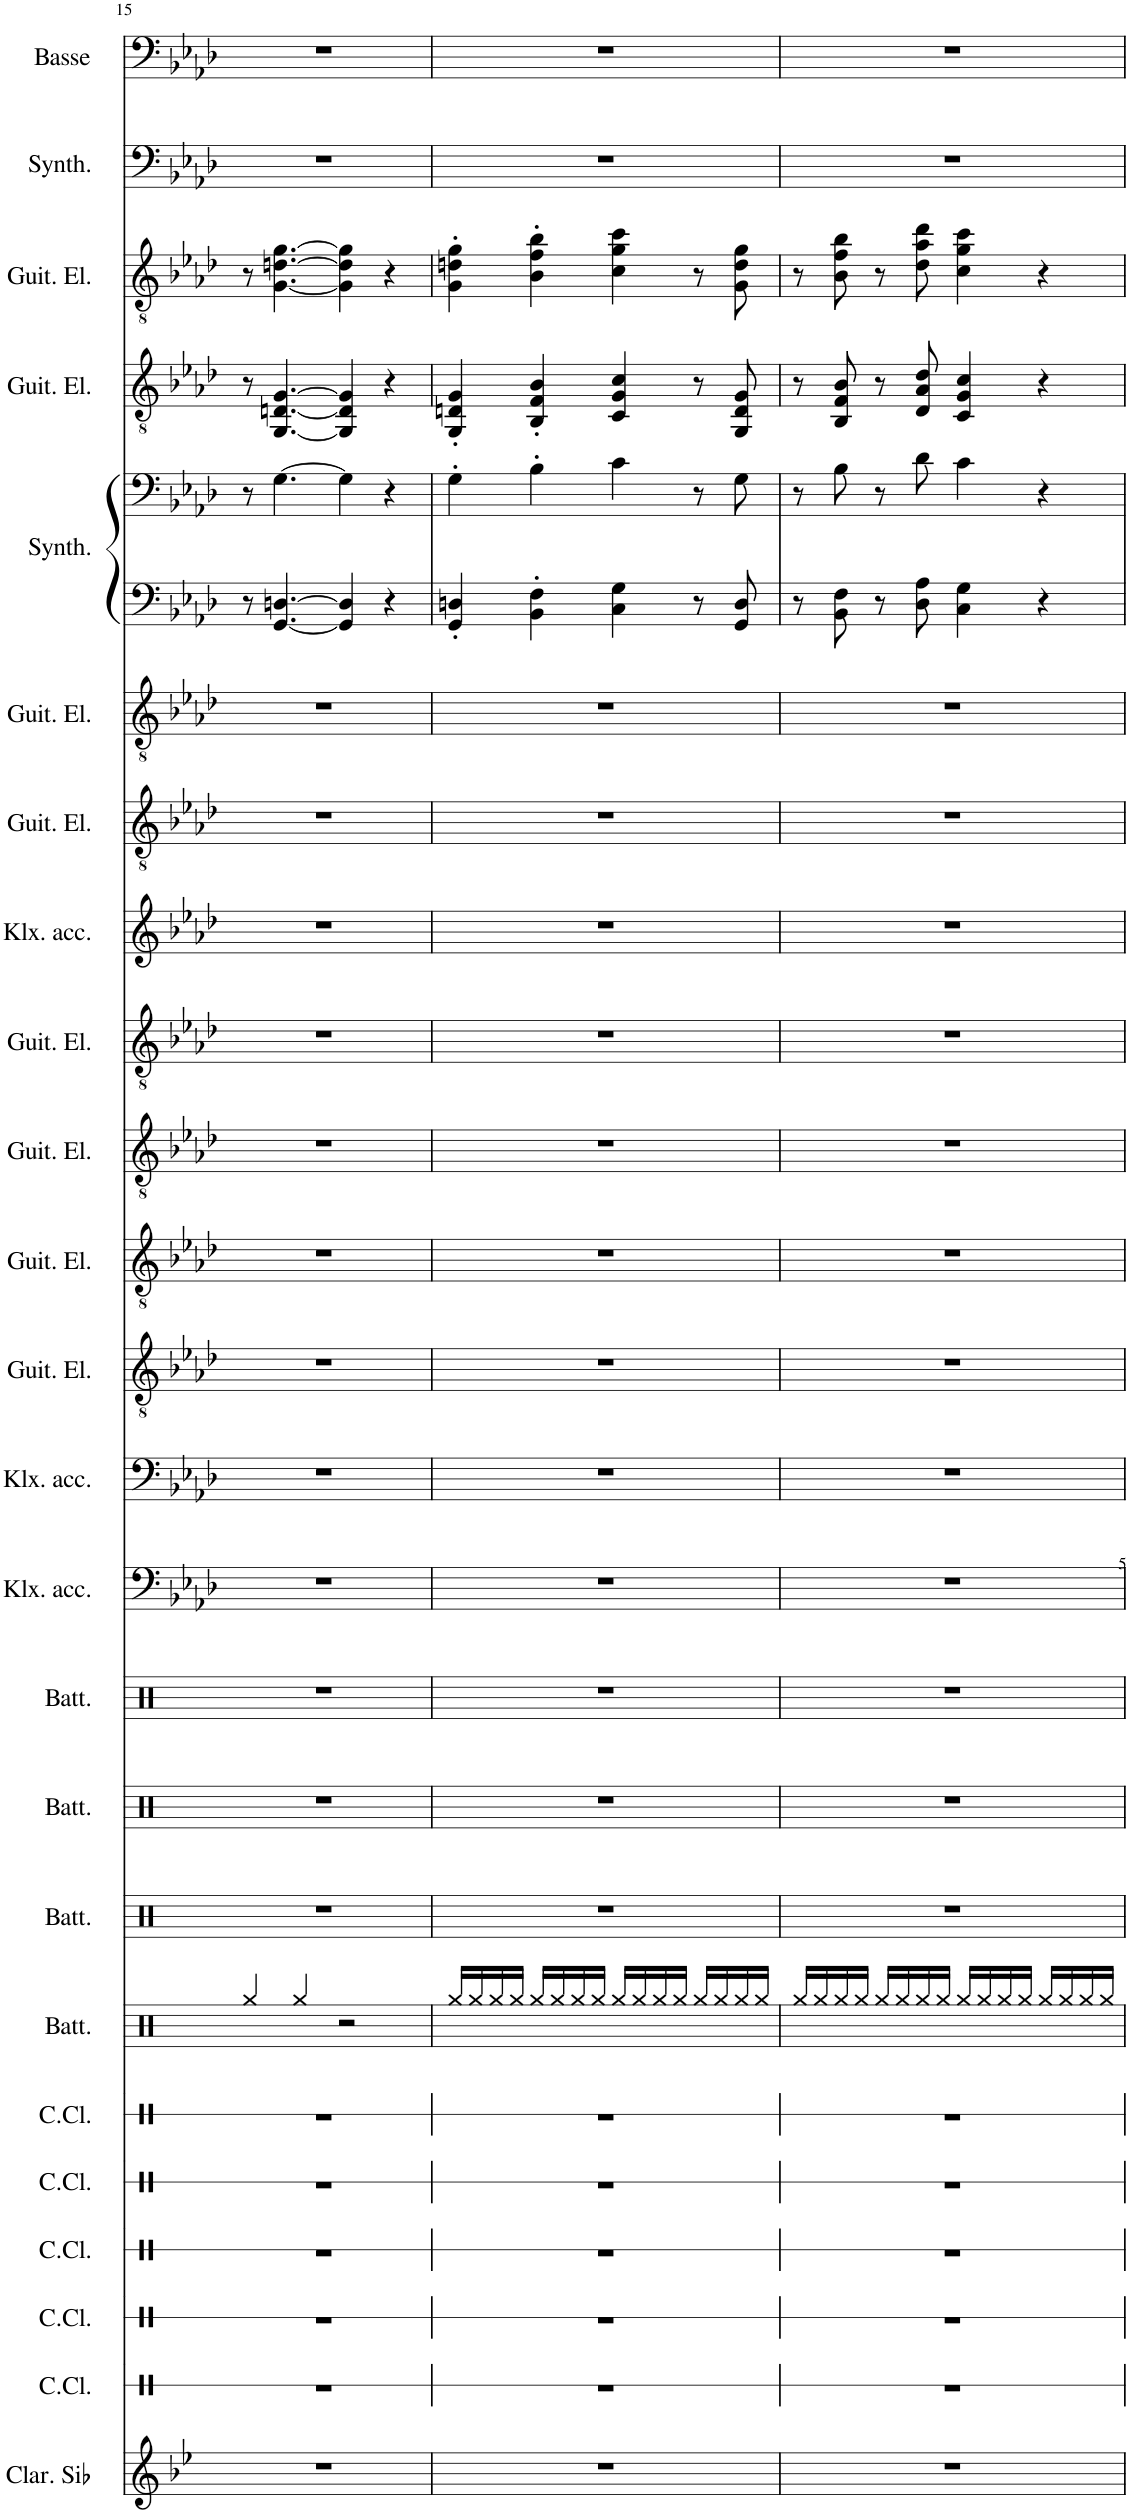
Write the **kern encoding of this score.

**kern	**kern	**kern	**kern	**kern	**kern	**kern	**kern	**kern	**kern	**kern	**kern	**kern	**kern	**kern	**kern	**kern	**kern	**kern	**kern	**kern	**kern	**kern	**kern	**kern
*part24	*part23	*part22	*part21	*part20	*part19	*part18	*part17	*part16	*part15	*part14	*part13	*part12	*part11	*part10	*part9	*part8	*part7	*part6	*part5	*part5	*part4	*part3	*part2	*part1
*staff25	*staff24	*staff23	*staff22	*staff21	*staff20	*staff19	*staff18	*staff17	*staff16	*staff15	*staff14	*staff13	*staff12	*staff11	*staff10	*staff9	*staff8	*staff7	*staff6	*staff5	*staff4	*staff3	*staff2	*staff1
*I"Clarinette en Sib	*I"Caisse claire	*I"Caisse claire	*I"Caisse claire	*I"Caisse claire	*I"Caisse claire	*I"Batterie	*I"Batterie	*I"Batterie	*I"Batterie	*I"Klaxon accordés.	*I"Klaxon accordés.	*I"Guitare électrique	*I"Guitare électrique	*I"Guitare électrique	*I"Guitare électrique	*I"Klaxon accordés.	*I"Guitare électrique	*I"Guitare électrique	*I"Synthétiseur de triangles	*	*I"Guitare électrique	*I"Guitare électrique	*I"Synthétiseur d'effets	*I"Basse acoustique
*I'Clar. Sib	*I'C.Cl.	*I'C.Cl.	*I'C.Cl.	*I'C.Cl.	*I'C.Cl.	*I'Batt.	*I'Batt.	*I'Batt.	*I'Batt.	*I'Klx. acc.	*I'Klx. acc.	*I'Guit. El.	*I'Guit. El.	*I'Guit. El.	*I'Guit. El.	*I'Klx. acc.	*I'Guit. El.	*I'Guit. El.	*I'Synth.	*	*I'Guit. El.	*I'Guit. El.	*I'Synth.	*I'Basse
!!LO:PB:g=z
*clefG2	*clefX	*clefX	*clefX	*clefX	*clefX	*clefX	*clefX	*clefX	*clefX	*clefF4	*clefF4	*clefGv2	*clefGv2	*clefGv2	*clefGv2	*clefG2	*clefGv2	*clefGv2	*clefF4	*clefF4	*clefGv2	*clefGv2	*clefF4	*clefF4
*Trd1c2	*	*	*	*	*	*	*	*	*	*	*	*	*	*	*	*	*	*	*	*	*	*	*	*Trd7c12
*k[b-e-]	*k[b-e-a-d-]	*k[b-e-a-d-]	*k[b-e-a-d-]	*k[b-e-a-d-]	*k[b-e-a-d-]	*k[]	*k[]	*k[]	*k[]	*k[b-e-a-d-]	*k[b-e-a-d-]	*k[b-e-a-d-]	*k[b-e-a-d-]	*k[b-e-a-d-]	*k[b-e-a-d-]	*k[b-e-a-d-]	*k[b-e-a-d-]	*k[b-e-a-d-]	*k[b-e-a-d-]	*k[b-e-a-d-]	*k[b-e-a-d-]	*k[b-e-a-d-]	*k[b-e-a-d-]	*k[b-e-a-d-]
*M4/4	*M4/4	*M4/4	*M4/4	*M4/4	*M4/4	*M4/4	*M4/4	*M4/4	*M4/4	*M4/4	*M4/4	*M4/4	*M4/4	*M4/4	*M4/4	*M4/4	*M4/4	*M4/4	*M4/4	*M4/4	*M4/4	*M4/4	*M4/4	*M4/4
=15	=15	=15	=15	=15	=15	=15	=15	=15	=15	=15	=15	=15	=15	=15	=15	=15	=15	=15	=15	=15	=15	=15	=15	=15
1r	1r	1r	1r	1r	1r	4Rgg/	1r	1r	1r	1r	1r	1r	1r	1r	1r	1r	1r	1r	8r	8r	8r	8r	1r	1r
.	.	.	.	.	.	.	.	.	.	.	.	.	.	.	.	.	.	.	[4.GG/ [4.Dn/	[4.G\	[4.GG/ [4.Dn/ [4.G/	[4.G\ [4.dn\ [4.g\	.	.
.	.	.	.	.	.	4Rgg/	.	.	.	.	.	.	.	.	.	.	.	.	.	.	.	.	.	.
.	.	.	.	.	.	2r	.	.	.	.	.	.	.	.	.	.	.	.	4GG/] 4D/]	4G\]	4GG/] 4D/] 4G/]	4G\] 4d\] 4g\]	.	.
.	.	.	.	.	.	.	.	.	.	.	.	.	.	.	.	.	.	.	4r	4r	4r	4r	.	.
=16	=16	=16	=16	=16	=16	=16	=16	=16	=16	=16	=16	=16	=16	=16	=16	=16	=16	=16	=16	=16	=16	=16	=16	=16
1r	1r	1r	1r	1r	1r	16Rgg/LL	1r	1r	1r	1r	1r	1r	1r	1r	1r	1r	1r	1r	4GG/' 4Dn/'	4G'\	4GG/' 4Dn/' 4G/'	4G\' 4dn\' 4g\'	1r	1r
.	.	.	.	.	.	16Rgg/	.	.	.	.	.	.	.	.	.	.	.	.	.	.	.	.	.	.
.	.	.	.	.	.	16Rgg/	.	.	.	.	.	.	.	.	.	.	.	.	.	.	.	.	.	.
.	.	.	.	.	.	16Rgg/JJ	.	.	.	.	.	.	.	.	.	.	.	.	.	.	.	.	.	.
.	.	.	.	.	.	16Rgg/LL	.	.	.	.	.	.	.	.	.	.	.	.	4BB-\' 4F\'	4B-'\	4BB-/' 4F/' 4B-/'	4B-\' 4f\' 4b-\'	.	.
.	.	.	.	.	.	16Rgg/	.	.	.	.	.	.	.	.	.	.	.	.	.	.	.	.	.	.
.	.	.	.	.	.	16Rgg/	.	.	.	.	.	.	.	.	.	.	.	.	.	.	.	.	.	.
.	.	.	.	.	.	16Rgg/JJ	.	.	.	.	.	.	.	.	.	.	.	.	.	.	.	.	.	.
.	.	.	.	.	.	16Rgg/LL	.	.	.	.	.	.	.	.	.	.	.	.	4C\ 4G\	4c\	4C/ 4G/ 4c/	4c\ 4g\ 4cc\	.	.
.	.	.	.	.	.	16Rgg/	.	.	.	.	.	.	.	.	.	.	.	.	.	.	.	.	.	.
.	.	.	.	.	.	16Rgg/	.	.	.	.	.	.	.	.	.	.	.	.	.	.	.	.	.	.
.	.	.	.	.	.	16Rgg/JJ	.	.	.	.	.	.	.	.	.	.	.	.	.	.	.	.	.	.
.	.	.	.	.	.	16Rgg/LL	.	.	.	.	.	.	.	.	.	.	.	.	8r	8r	8r	8r	.	.
.	.	.	.	.	.	16Rgg/	.	.	.	.	.	.	.	.	.	.	.	.	.	.	.	.	.	.
.	.	.	.	.	.	16Rgg/	.	.	.	.	.	.	.	.	.	.	.	.	8GG/ 8D/	8G\	8GG/ 8D/ 8G/	8G\ 8d\ 8g\	.	.
.	.	.	.	.	.	16Rgg/JJ	.	.	.	.	.	.	.	.	.	.	.	.	.	.	.	.	.	.
=17	=17	=17	=17	=17	=17	=17	=17	=17	=17	=17	=17	=17	=17	=17	=17	=17	=17	=17	=17	=17	=17	=17	=17	=17
1r	1r	1r	1r	1r	1r	16Rgg/LL	1r	1r	1r	1r	1r	1r	1r	1r	1r	1r	1r	1r	8r	8r	8r	8r	1r	1r
.	.	.	.	.	.	16Rgg/	.	.	.	.	.	.	.	.	.	.	.	.	.	.	.	.	.	.
.	.	.	.	.	.	16Rgg/	.	.	.	.	.	.	.	.	.	.	.	.	8BB-\ 8F\	8B-\	8BB-/ 8F/ 8B-/	8B-\ 8f\ 8b-\	.	.
.	.	.	.	.	.	16Rgg/JJ	.	.	.	.	.	.	.	.	.	.	.	.	.	.	.	.	.	.
.	.	.	.	.	.	16Rgg/LL	.	.	.	.	.	.	.	.	.	.	.	.	8r	8r	8r	8r	.	.
.	.	.	.	.	.	16Rgg/	.	.	.	.	.	.	.	.	.	.	.	.	.	.	.	.	.	.
.	.	.	.	.	.	16Rgg/	.	.	.	.	.	.	.	.	.	.	.	.	8D-\ 8A-\	8d-\	8D-/ 8A-/ 8d-/	8d-\ 8a-\ 8dd-\	.	.
.	.	.	.	.	.	16Rgg/JJ	.	.	.	.	.	.	.	.	.	.	.	.	.	.	.	.	.	.
.	.	.	.	.	.	16Rgg/LL	.	.	.	.	.	.	.	.	.	.	.	.	4C\ 4G\	4c\	4C/ 4G/ 4c/	4c\ 4g\ 4cc\	.	.
.	.	.	.	.	.	16Rgg/	.	.	.	.	.	.	.	.	.	.	.	.	.	.	.	.	.	.
.	.	.	.	.	.	16Rgg/	.	.	.	.	.	.	.	.	.	.	.	.	.	.	.	.	.	.
.	.	.	.	.	.	16Rgg/JJ	.	.	.	.	.	.	.	.	.	.	.	.	.	.	.	.	.	.
.	.	.	.	.	.	16Rgg/LL	.	.	.	.	.	.	.	.	.	.	.	.	4r	4r	4r	4r	.	.
.	.	.	.	.	.	16Rgg/	.	.	.	.	.	.	.	.	.	.	.	.	.	.	.	.	.	.
.	.	.	.	.	.	16Rgg/	.	.	.	.	.	.	.	.	.	.	.	.	.	.	.	.	.	.
.	.	.	.	.	.	16Rgg/JJ	.	.	.	.	.	.	.	.	.	.	.	.	.	.	.	.	.	.
=	=	=	=	=	=	=	=	=	=	=	=	=	=	=	=	=	=	=	=	=	=	=	=	=
*-	*-	*-	*-	*-	*-	*-	*-	*-	*-	*-	*-	*-	*-	*-	*-	*-	*-	*-	*-	*-	*-	*-	*-	*-
